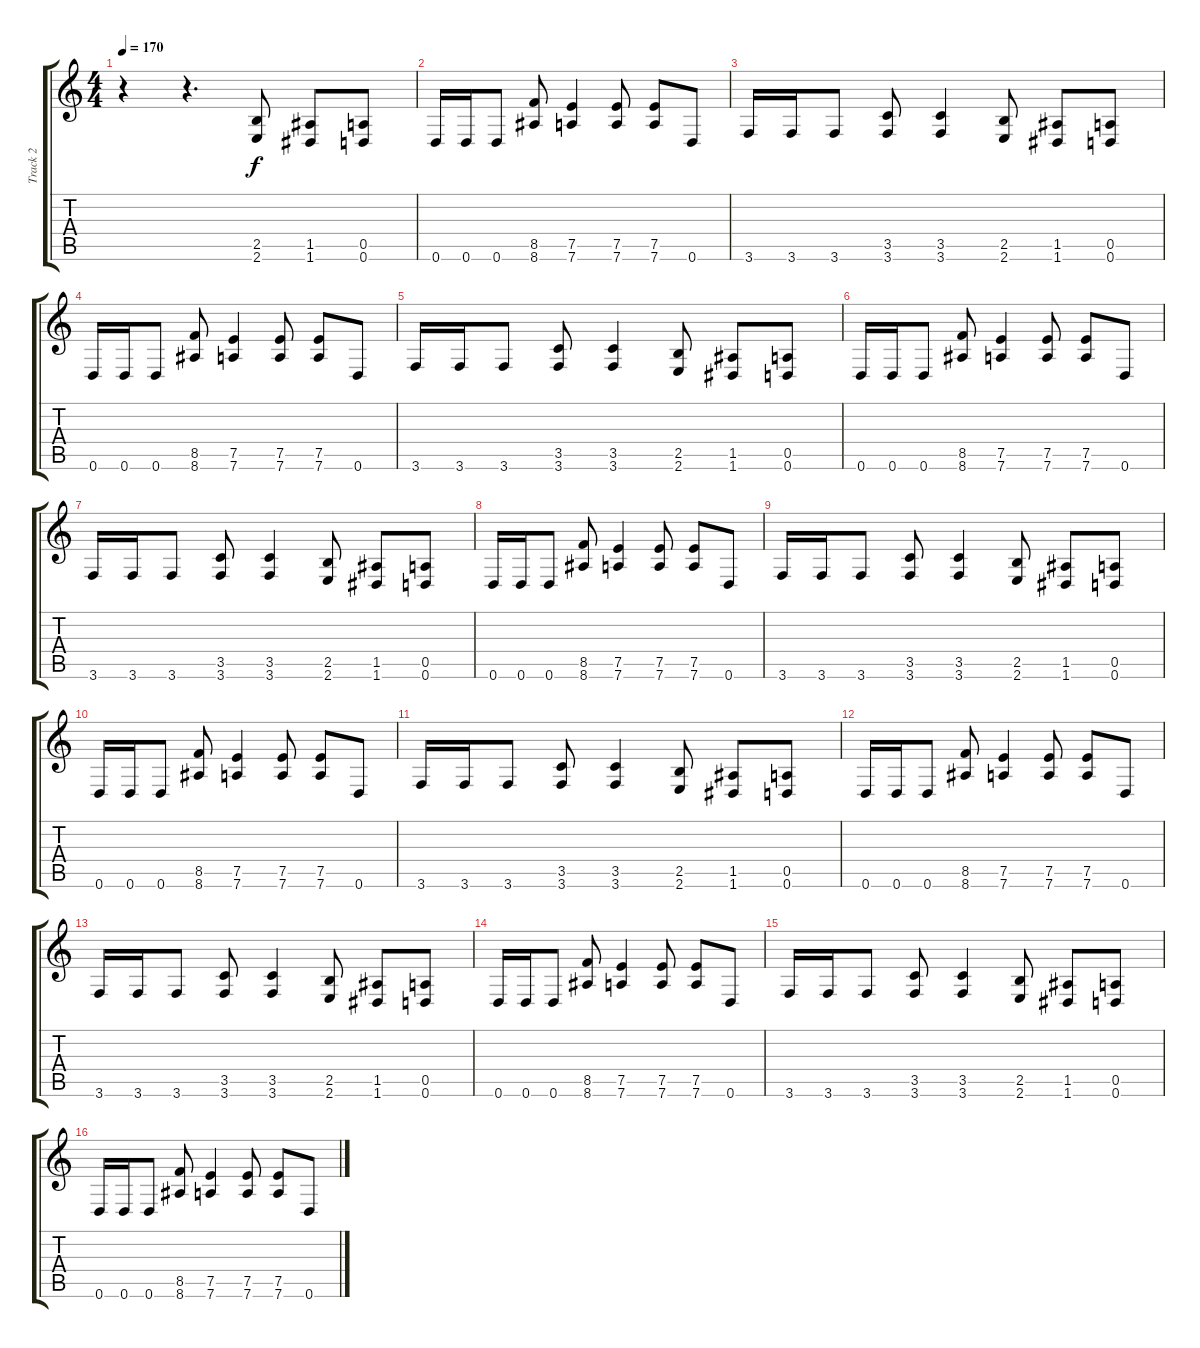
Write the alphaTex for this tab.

\track ("Track 2" "Track 2") {instrument overdrivenguitar}
\staff {score tabs}
\tuning (E4 B3 G3 D3 A2 D2) {hide}
\ts (4 4)
\tempo 170
\clef g2
\ks c
r.4{dy f} r.4{d} (2.5 2.6).8 (1.5 1.6).8 (0.5 0.6).8 |
0.6.16 0.6.16 0.6.8 (8.5 8.6).8 (7.5 7.6).4 (7.5 7.6).8 (7.5 7.6).8 0.6.8 |
3.6.16 3.6.16 3.6.8 (3.5 3.6).8 (3.5 3.6).4 (2.5 2.6).8 (1.5 1.6).8 (0.5 0.6).8 |
0.6.16 0.6.16 0.6.8 (8.5 8.6).8 (7.5 7.6).4 (7.5 7.6).8 (7.5 7.6).8 0.6.8 |
3.6.16 3.6.16 3.6.8 (3.5 3.6).8 (3.5 3.6).4 (2.5 2.6).8 (1.5 1.6).8 (0.5 0.6).8 |
0.6.16 0.6.16 0.6.8 (8.5 8.6).8 (7.5 7.6).4 (7.5 7.6).8 (7.5 7.6).8 0.6.8 |
3.6.16 3.6.16 3.6.8 (3.5 3.6).8 (3.5 3.6).4 (2.5 2.6).8 (1.5 1.6).8 (0.5 0.6).8 |
0.6.16 0.6.16 0.6.8 (8.5 8.6).8 (7.5 7.6).4 (7.5 7.6).8 (7.5 7.6).8 0.6.8 |
3.6.16 3.6.16 3.6.8 (3.5 3.6).8 (3.5 3.6).4 (2.5 2.6).8 (1.5 1.6).8 (0.5 0.6).8 |
0.6.16 0.6.16 0.6.8 (8.5 8.6).8 (7.5 7.6).4 (7.5 7.6).8 (7.5 7.6).8 0.6.8 |
3.6.16 3.6.16 3.6.8 (3.5 3.6).8 (3.5 3.6).4 (2.5 2.6).8 (1.5 1.6).8 (0.5 0.6).8 |
0.6.16 0.6.16 0.6.8 (8.5 8.6).8 (7.5 7.6).4 (7.5 7.6).8 (7.5 7.6).8 0.6.8 |
3.6.16 3.6.16 3.6.8 (3.5 3.6).8 (3.5 3.6).4 (2.5 2.6).8 (1.5 1.6).8 (0.5 0.6).8 |
0.6.16 0.6.16 0.6.8 (8.5 8.6).8 (7.5 7.6).4 (7.5 7.6).8 (7.5 7.6).8 0.6.8 |
3.6.16 3.6.16 3.6.8 (3.5 3.6).8 (3.5 3.6).4 (2.5 2.6).8 (1.5 1.6).8 (0.5 0.6).8 |
0.6.16 0.6.16 0.6.8 (8.5 8.6).8 (7.5 7.6).4 (7.5 7.6).8 (7.5 7.6).8 0.6.8
